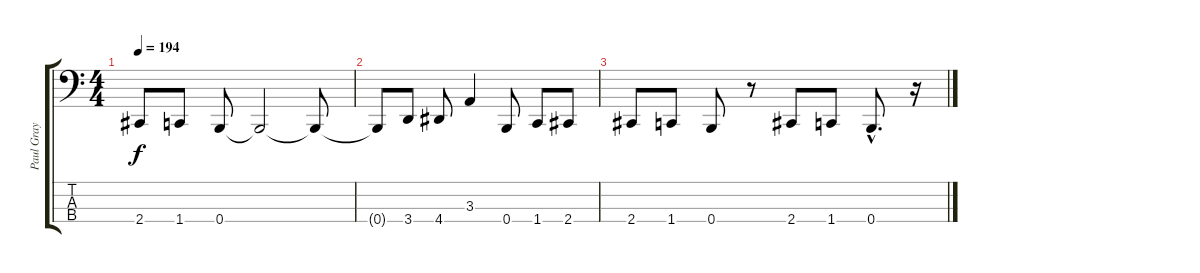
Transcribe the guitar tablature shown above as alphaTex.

\track ("Paul Gray" "Paul Gray") {instrument electricbasspick}
\staff {score tabs}
\tuning (E2 B1 Gb1 B0) {hide}
\ts (4 4)
\tempo 194
\clef f4
\ks c
2.4.8{dy f} 1.4.8 0.4.8 0.4{t}.2 0.4{t}.8 |
0.4{t}.8 3.4.8 4.4.8 3.3.4 0.4.8 1.4.8 2.4.8 |
2.4.8 1.4.8 0.4.8 r.8 2.4.8 1.4.8 0.4{hac}.8{d} r.16
